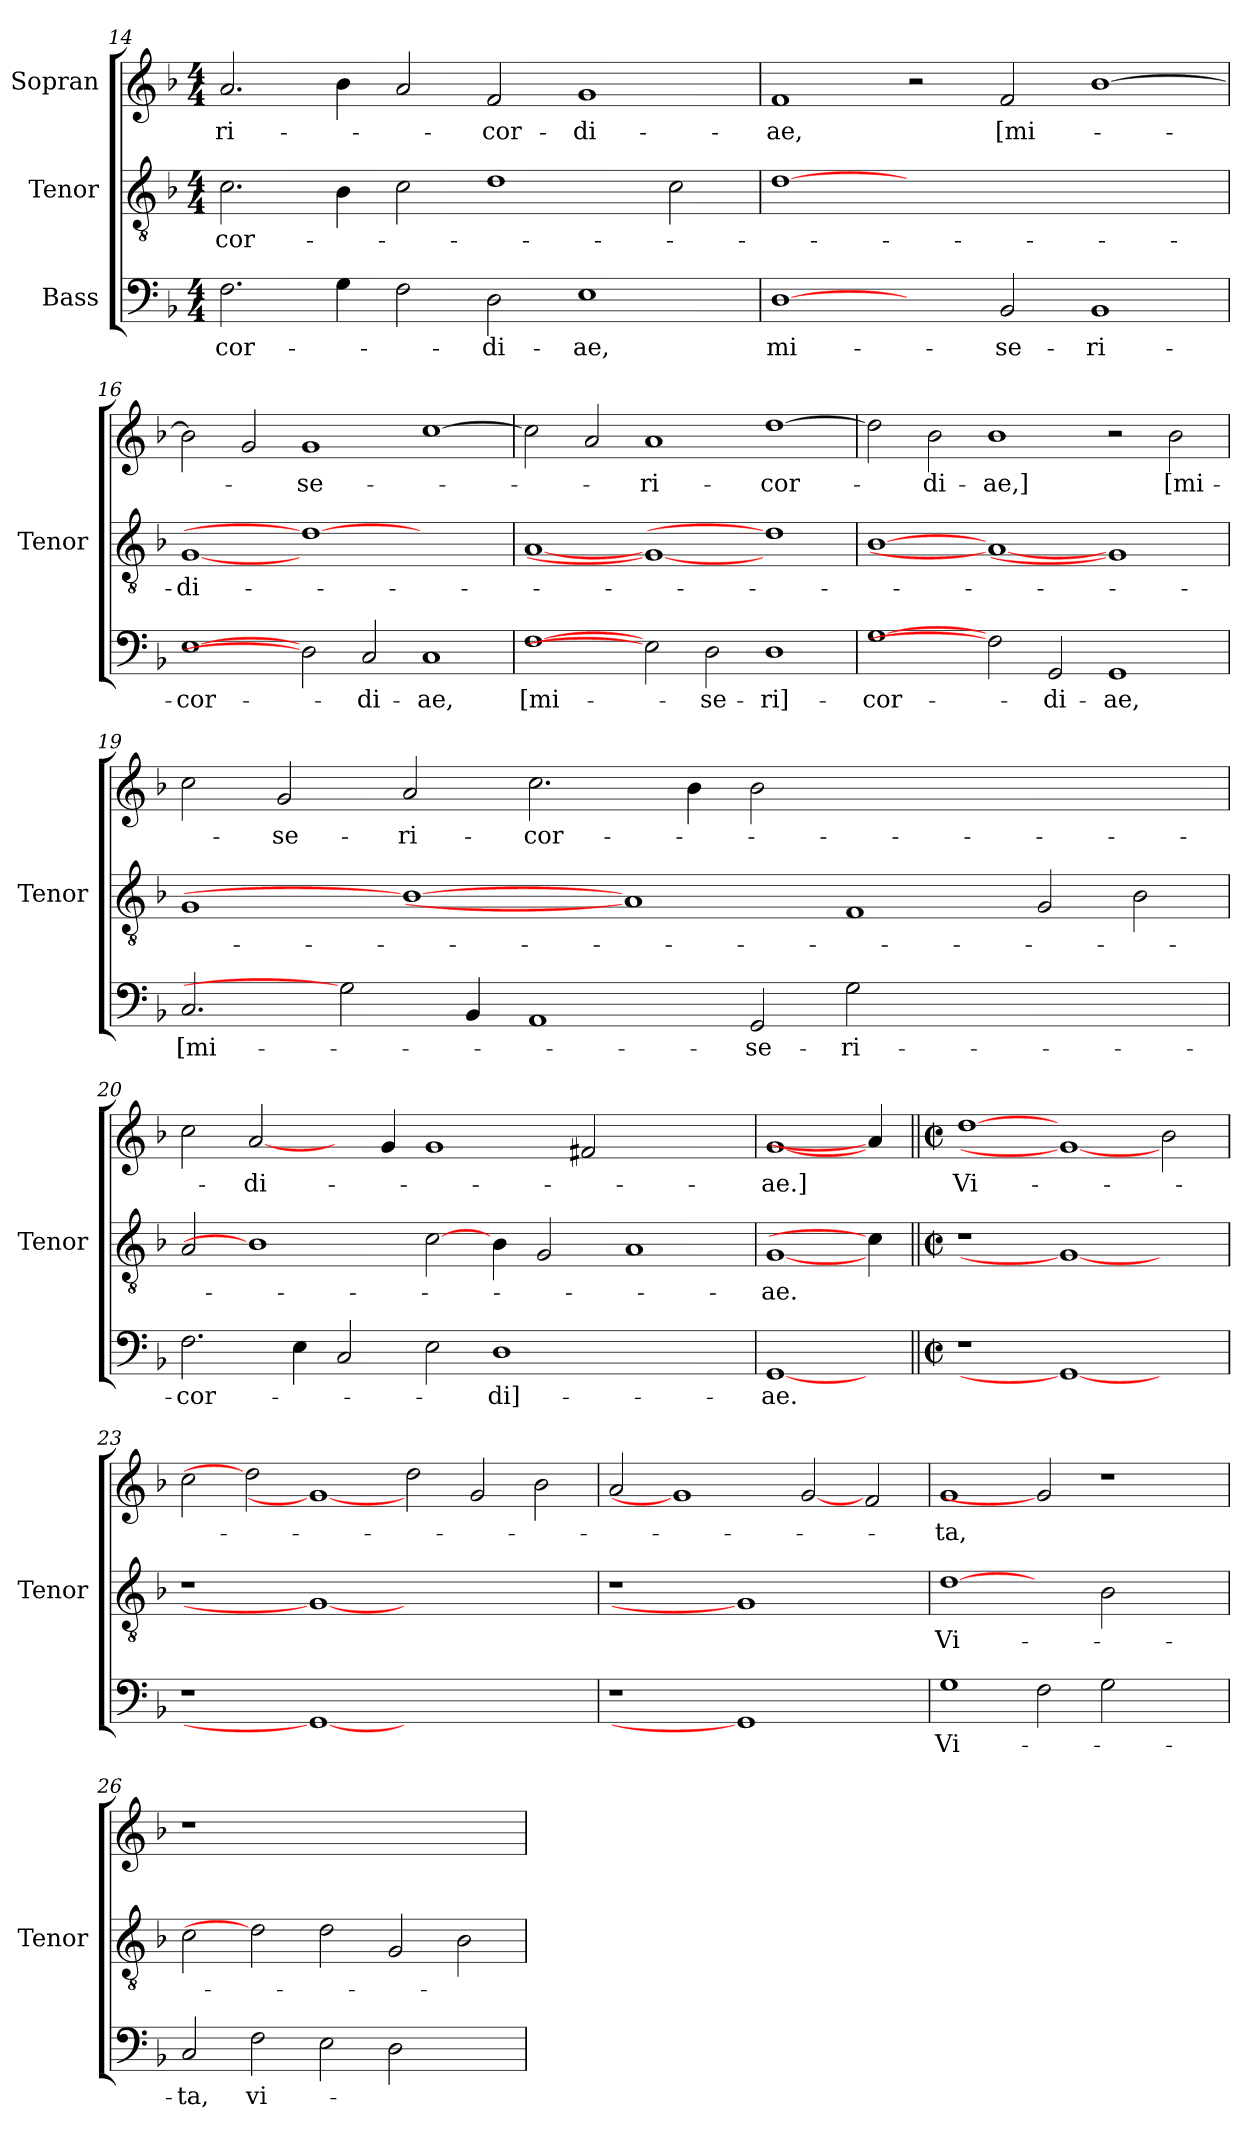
**kern	**text	**kern	**text	**kern	**text
*part3	*part3	*part2	*part2	*part1	*part1
*staff3	*staff3	*staff2	*staff2	*staff1	*staff1
*I"Bass	*	*I"Tenor	*	*I"Sopran	*
*	*	*I'Tenor	*	*	*
*clefF4	*	*clefGv2	*	*clefG2	*
*	*	*ITrd7c12	*	*	*
*k[b-]	*	*k[b-]	*	*k[b-]	*
*F:	*	*F:	*	*F:	*
*M4/4	*	*M4/4	*	*M4/4	*
=14	=14	=14	=14	=14	=14
!	!LO:LY:b:color=#000000	!	!	!	!
!	!	!	!LO:LY:b:color=#000000	!	!
!	!	!	!	!	!LO:LY:b:color=#000000
2.Fi\	-cor-	2.Ci\	-cor-	2.ai/	-ri-
4Gi\	.	4BB-i\	.	4b-i\	.
2Fi\	.	2Ci\	.	2ai/	.
!	!LO:LY:b:color=#000000	!	!	!	!
!	!	!	!	!	!LO:LY:b:color=#000000
2Di\	-di-	1Di	.	2fi/	-cor-
!	!LO:LY:b:color=#000000	!	!	!	!
!	!	!	!	!	!LO:LY:b:color=#000000
1Ei	-ae,	.	.	1gi	-di-
.	.	2Ci\	.	.	.
=15	=15	=15	=15	=15	=15
!	!LO:LY:b:color=#000000	!	!	!	!
!	!	!	!	!	!LO:LY:b:color=#000000
[1Di	mi-	[1Di	.	1fi	-ae,
2ryy	.	0ryy	.	2r	.
!	!LO:LY:b:color=#000000	!	!	!	!
!	!	!	!	!	!LO:LY:b:color=#000000
2BB-i/	-se-	.	.	2fi/	[mi-
!	!LO:LY:b:color=#000000	!	!	!	!
1BB-i	-ri-	.	.	[>1b-i	.
=16	=16	=16	=16	=16	=16
!	!LO:LY:b:color=#000000	!	!	!	!
!	!	!	!LO:LY:b:color=#000000	!	!
[1Ei	-cor-	[1GGi	-di-	2b-i\]	.
.	.	.	.	2gi/	.
!	!	!	!	!	!LO:LY:b:color=#000000
2Di]	.	1Di_	.	1gi	-se-
!	!LO:LY:b:color=#000000	!	!	!	!
2Ci/	-di-	.	.	.	.
!	!LO:LY:b:color=#000000	!	!	!	!
1Ci	-ae,	1ryy	.	[>1cci	.
!!LO:PB:g=z
=17	=17	=17	=17	=17	=17
!	!LO:LY:b:color=#000000	!	!	!	!
[1Fi	[mi-	[1AAi	.	2cci\]	.
.	.	.	.	2ai/	.
!	!	!	!	!	!LO:LY:b:color=#000000
2Ei]	.	1GGi_	.	1ai	-ri-
!	!LO:LY:b:color=#000000	!	!	!	!
2Di\	-se-	.	.	.	.
!	!LO:LY:b:color=#000000	!	!	!	!
!	!	!	!	!	!LO:LY:b:color=#000000
1Di	-ri]-	1Di]	.	[>1ddi	-cor-
=18	=18	=18	=18	=18	=18
!	!LO:LY:b:color=#000000	!	!	!	!
[1Gi	-cor-	[1BB-i	.	2ddi\]	.
!	!	!	!	!	!LO:LY:b:color=#000000
.	.	.	.	2b-i\	-di-
!	!	!	!	!	!LO:LY:b:color=#000000
2Fi]	.	1AAi_	.	1b-i	-ae,]
!	!LO:LY:b:color=#000000	!	!	!	!
2GGi/	-di-	.	.	.	.
!	!LO:LY:b:color=#000000	!	!	!	!
1GGi	-ae,	1GGi]	.	2r	.
!	!	!	!	!	!LO:LY:b:color=#000000
.	.	.	.	2b-i\	[mi-
=19	=19	=19	=19	=19	=19
!	!LO:LY:b:color=#000000	!	!	!	!
2.Ci/	[mi-	1GGi	.	2cci\	.
!	!	!	!	!	!LO:LY:b:color=#000000
.	.	.	.	2gi/	-se-
2Gi]	.	.	.	.	.
!	!	!	!	!	!LO:LY:b:color=#000000
.	.	1BB-i_	.	2ai/	-ri-
4BB-i/	.	.	.	.	.
!	!	!	!	!	!LO:LY:b:color=#000000
1AAi	.	.	.	2.cci\	-cor-
.	.	1AAi]	.	.	.
.	.	.	.	4b-i\	.
!	!LO:LY:b:color=#000000	!	!	!	!
2GGi/	-se-	.	.	2b-i\	.
!	!LO:LY:b:color=#000000	!	!	!	!
2Gi\	-ri-	1FFi	.	0ryy	.
1.ryy	.	.	.	.	.
.	.	2GGi/	.	.	.
.	.	2BB-i\	.	.	.
=20	=20	=20	=20	=20	=20
!	!LO:LY:b:color=#000000	!	!	!	!
2.Fi\	-cor-	2AAi/	.	2cci\	.
!	!	!	!	!	!LO:LY:b:color=#000000
.	.	1BB-i]	.	[2ai/	-di-
4Ei\	.	.	.	.	.
2Ci/	.	.	.	4ryy	.
.	.	.	.	4gi/	.
2Ei\	.	[2Ci\	.	1gi	.
!	!LO:LY:b:color=#000000	!	!	!	!
1Di	-di]-	4BB-i\	.	.	.
.	.	2GGi/	.	.	.
.	.	.	.	2f#Xi/	.
.	.	1AAi	.	.	.
2.ryy	.	.	.	2.ryy	.
=21	=21	=21	=21	=21	=21
!	!LO:LY:b:color=#000000	!	!	!	!
!	!	!	!LO:LY:b:color=#000000	!	!
!	!	!	!	!	!LO:LY:b:color=#000000
[1GGi	-ae.	[1GGi	-ae.	[1gi	-ae.]
4ryy	.	4Ci\]	.	4ai/]	.
!!LO:LB:g=z
=22||	=22||	=22||	=22||	=22||	=22||
*M2/2	*	*M2/2	*	*M2/2	*
*met(c|)	*	*met(c|)	*	*met(c|)	*
!LO:N:vis=1	!	!LO:N:vis=1	!	!	!
!	!	!	!	!	!LO:LY:b:color=#000000
1r	.	1r	.	[1ddi	Vi-
1GGi_	.	1GGi_	.	1gi_	.
2ryy	.	2ryy	.	2b-i\	.
=23	=23	=23	=23	=23	=23
!LO:N:vis=1	!	!LO:N:vis=1	!	!	!
1r	.	1r	.	2cci\	.
.	.	.	.	2ddi]	.
1GGi_	.	1GGi_	.	1gi_	.
1.ryy	.	1.ryy	.	2ddi\	.
.	.	.	.	2gi/	.
.	.	.	.	2b-i\	.
=24	=24	=24	=24	=24	=24
!LO:N:vis=1	!	!LO:N:vis=1	!	!	!
1r	.	1r	.	2ai/	.
.	.	.	.	1gi]	.
1GGi]	.	1GGi]	.	.	.
.	.	.	.	[2gi	.
2ryy	.	2ryy	.	2fi/	.
=25	=25	=25	=25	=25	=25
!	!LO:LY:b:color=#000000	!	!	!	!
!	!	!	!LO:LY:b:color=#000000	!	!
!	!	!	!	!	!LO:LY:b:color=#000000
1Gi	Vi-	[1Di	Vi-	1gi	-ta,
2Fi\	.	2ryy	.	2gi]	.
2Gi\	.	2BB-i\	.	1r	.
2ryy	.	2ryy	.	.	.
=26	=26	=26	=26	=26	=26
!	!LO:LY:b:color=#000000	!	!	!LO:N:vis=1	!
2Ci/	-ta,	2Ci\	.	1r	.
!	!LO:LY:b:color=#000000	!	!	!	!
2Fi\	vi-	2Di]	.	.	.
2Ei\	.	2Di\	.	1.ryy	.
2Di\	.	2GGi/	.	.	.
2ryy	.	2BB-i\	.	.	.
=	=	=	=	=	=
*-	*-	*-	*-	*-	*-
